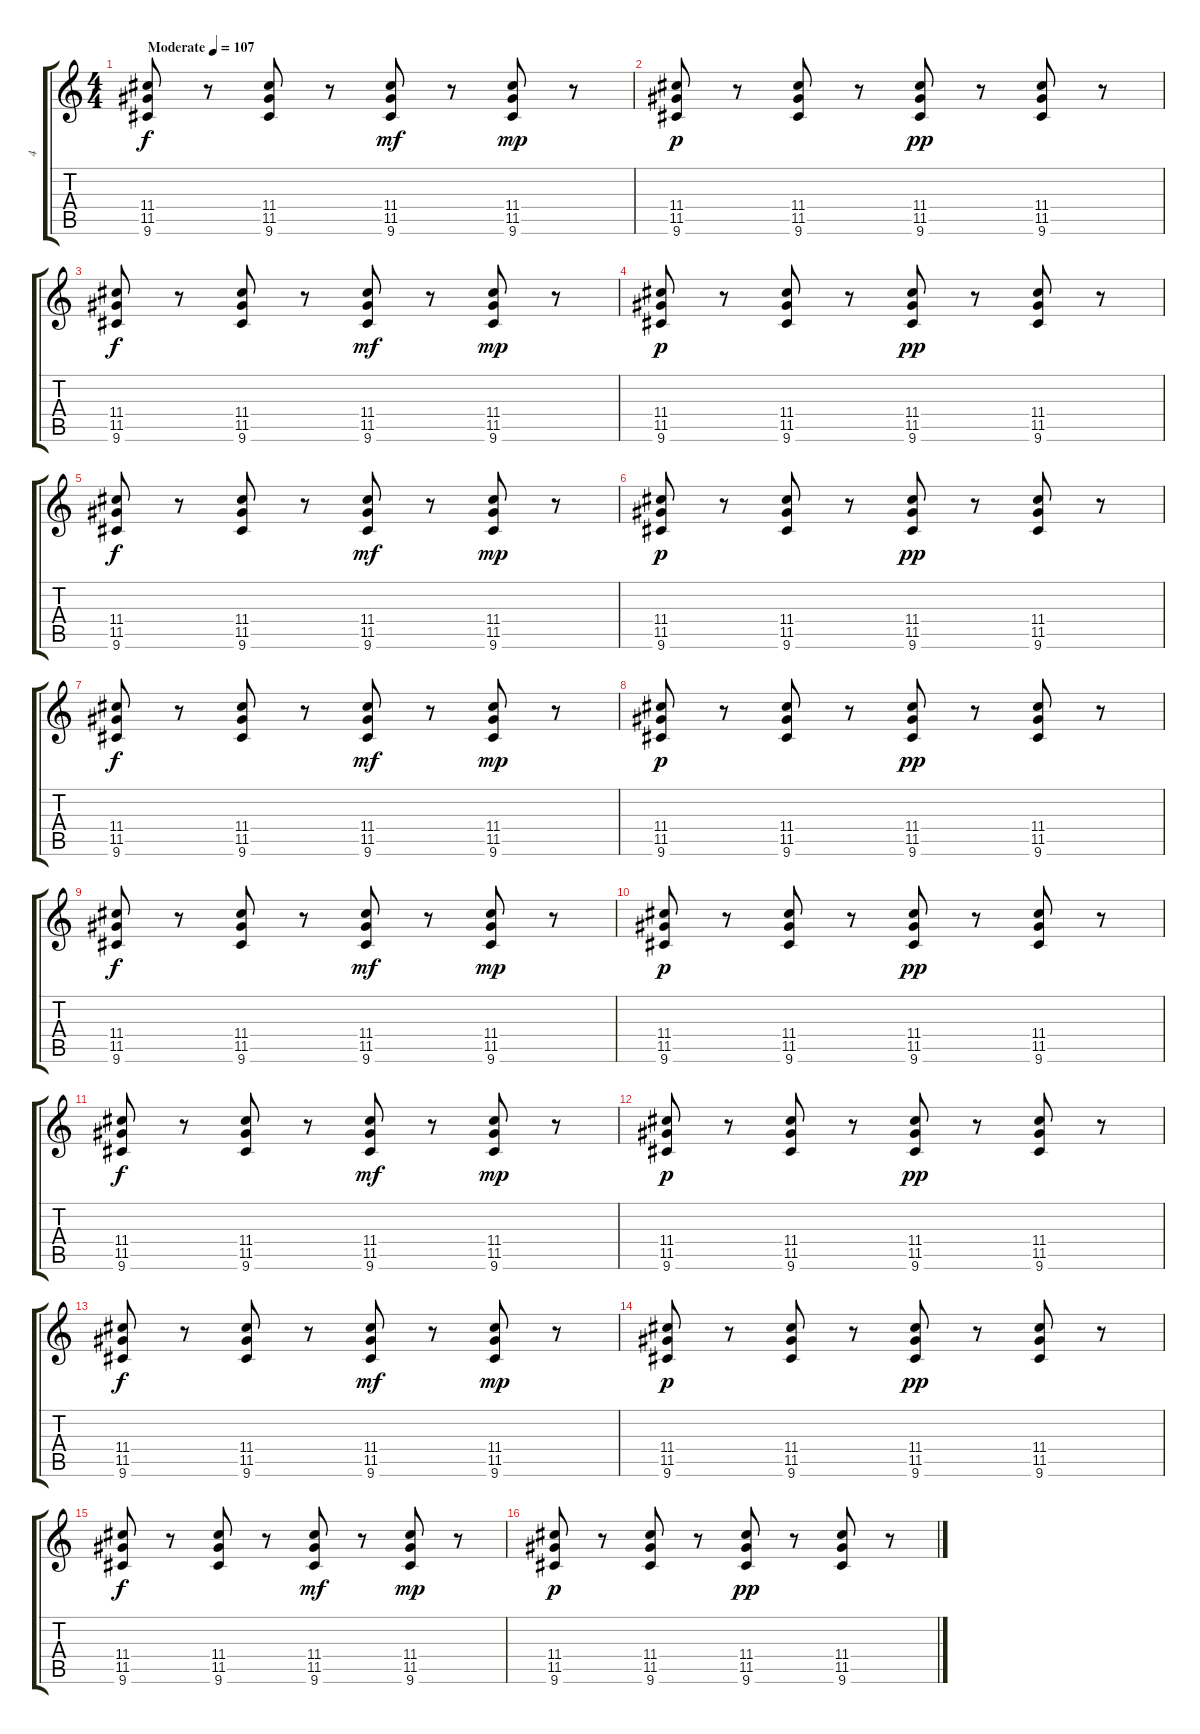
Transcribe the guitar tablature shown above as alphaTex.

\track ("4" "4") {instrument overdrivenguitar}
\staff {score tabs}
\tuning (E4 B3 G3 D3 A2 E2) {hide}
\ts (4 4)
\tempo (107 "Moderate")
\clef g2
\ks c
(11.4 11.5 9.6).8{dy f instrument overdrivenguitar} r.8 (11.4 11.5 9.6).8 r.8 (11.4 11.5 9.6).8{dy mf} r.8 (11.4 11.5 9.6).8{dy mp} r.8 |
(11.4 11.5 9.6).8{dy p} r.8 (11.4 11.5 9.6).8 r.8 (11.4 11.5 9.6).8{dy pp} r.8 (11.4 11.5 9.6).8 r.8 |
(11.4 11.5 9.6).8{dy f} r.8 (11.4 11.5 9.6).8 r.8 (11.4 11.5 9.6).8{dy mf} r.8 (11.4 11.5 9.6).8{dy mp} r.8 |
(11.4 11.5 9.6).8{dy p} r.8 (11.4 11.5 9.6).8 r.8 (11.4 11.5 9.6).8{dy pp} r.8 (11.4 11.5 9.6).8 r.8 |
(11.4 11.5 9.6).8{dy f} r.8 (11.4 11.5 9.6).8 r.8 (11.4 11.5 9.6).8{dy mf} r.8 (11.4 11.5 9.6).8{dy mp} r.8 |
(11.4 11.5 9.6).8{dy p} r.8 (11.4 11.5 9.6).8 r.8 (11.4 11.5 9.6).8{dy pp} r.8 (11.4 11.5 9.6).8 r.8 |
(11.4 11.5 9.6).8{dy f} r.8 (11.4 11.5 9.6).8 r.8 (11.4 11.5 9.6).8{dy mf} r.8 (11.4 11.5 9.6).8{dy mp} r.8 |
(11.4 11.5 9.6).8{dy p} r.8 (11.4 11.5 9.6).8 r.8 (11.4 11.5 9.6).8{dy pp} r.8 (11.4 11.5 9.6).8 r.8 |
(11.4 11.5 9.6).8{dy f} r.8 (11.4 11.5 9.6).8 r.8 (11.4 11.5 9.6).8{dy mf} r.8 (11.4 11.5 9.6).8{dy mp} r.8 |
(11.4 11.5 9.6).8{dy p} r.8 (11.4 11.5 9.6).8 r.8 (11.4 11.5 9.6).8{dy pp} r.8 (11.4 11.5 9.6).8 r.8 |
(11.4 11.5 9.6).8{dy f} r.8 (11.4 11.5 9.6).8 r.8 (11.4 11.5 9.6).8{dy mf} r.8 (11.4 11.5 9.6).8{dy mp} r.8 |
(11.4 11.5 9.6).8{dy p} r.8 (11.4 11.5 9.6).8 r.8 (11.4 11.5 9.6).8{dy pp} r.8 (11.4 11.5 9.6).8 r.8 |
(11.4 11.5 9.6).8{dy f} r.8 (11.4 11.5 9.6).8 r.8 (11.4 11.5 9.6).8{dy mf} r.8 (11.4 11.5 9.6).8{dy mp} r.8 |
(11.4 11.5 9.6).8{dy p} r.8 (11.4 11.5 9.6).8 r.8 (11.4 11.5 9.6).8{dy pp} r.8 (11.4 11.5 9.6).8 r.8 |
(11.4 11.5 9.6).8{dy f} r.8 (11.4 11.5 9.6).8 r.8 (11.4 11.5 9.6).8{dy mf} r.8 (11.4 11.5 9.6).8{dy mp} r.8 |
(11.4 11.5 9.6).8{dy p} r.8 (11.4 11.5 9.6).8 r.8 (11.4 11.5 9.6).8{dy pp} r.8 (11.4 11.5 9.6).8 r.8
